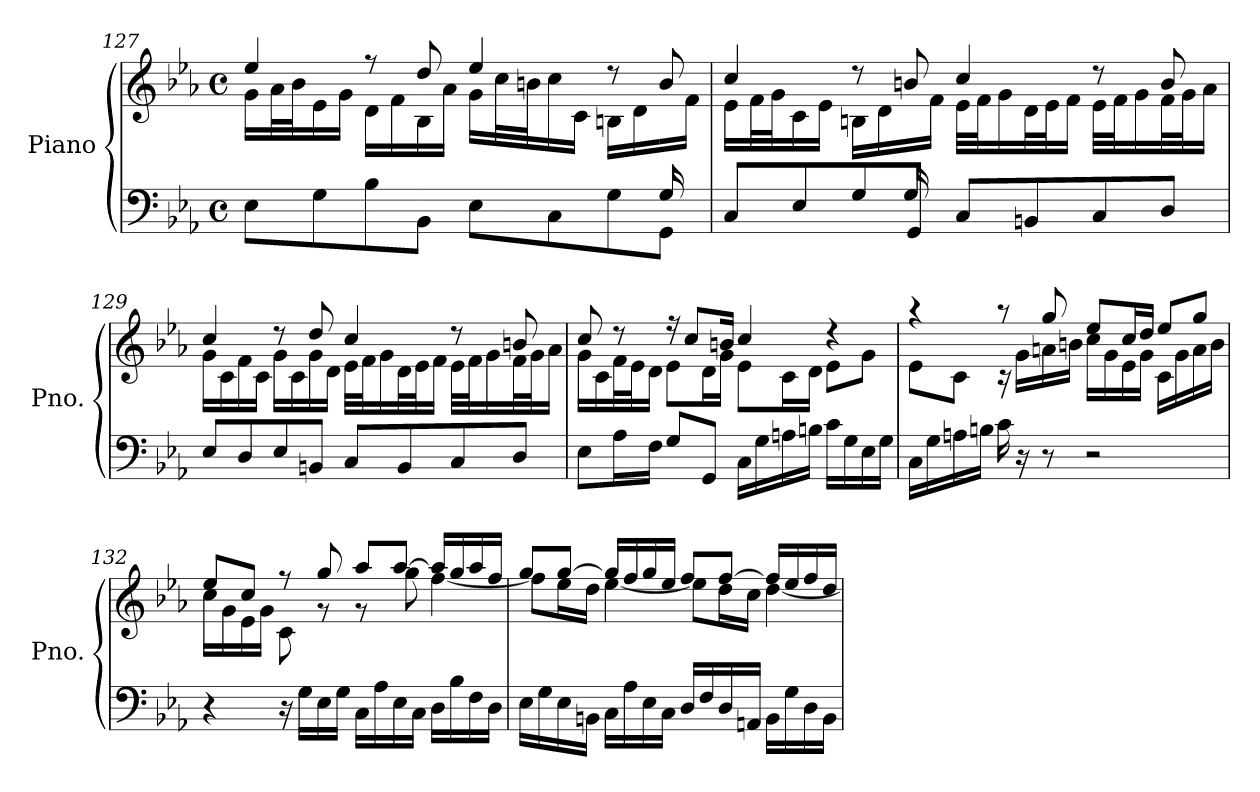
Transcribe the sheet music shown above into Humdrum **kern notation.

**kern	**kern
*part1	*part1
*staff2	*staff1
*I"Piano	*
*I'Pno.	*
*clefF4	*clefG2
*k[b-e-a-]	*k[b-e-a-]
*M4/4	*M4/4
*met(c)	*met(c)
=127	=127
*^	*^
2..ryy	8E-\L	4ee-/	16g\LL
.	.	.	32a-\L
.	.	.	32b-\J
.	8G\	.	16e-\
.	.	.	16g\JJ
.	8B-\	8r	16d\LL
.	.	.	16f\
.	8BB-\J	8dd/	16B-\
.	.	.	16a-\JJ
.	8E-\L	4ee-/	16g\LL
.	.	.	32cc\L
.	.	.	32bn\J
.	8C\	.	16cc\
.	.	.	16c\JJ
.	8G\	8r	16Bn\LL
.	.	.	16d\
16G/	8GG\J	8b/	16ryy
16ryy	.	.	16f\JJ
=128	=128	=128	=128
4.ryy	8C/L	4cc/	16e-\LL
.	.	.	32f\L
.	.	.	32g\J
.	8E-/	.	16c\
.	.	.	16e-\JJ
.	8G/	8r	16Bn\LL
.	.	.	16d\
16G/	8GG/J	8bn/	16ryy
2ryy	.	.	16f\JJ
.	8C/L	4cc/	32e-\LLL
.	.	.	32f\J
.	.	.	16g\
.	8BBn/	.	32d\L
.	.	.	32e-\J
.	.	.	16f\JJ
.	8C/	8r	32e-\LLL
.	.	.	32f\J
.	.	.	16g\
.	8D/J	8b/	32f\L
.	.	.	32g\J
16ryy	.	.	16a-\JJ
*v	*v	*	*
!!LO:LB:g=z	!!
=129	=129	=129
8E-/L	4cc/	16g\LL
.	.	16c\
8D/	.	16f\
.	.	16c\JJ
8E-/	8r	16g\LL
.	.	16c\
8BBn/J	8dd/	16g\
.	.	16d\JJ
8C/L	4cc/	32e-\LLL
.	.	32f\J
.	.	16g\
8BB/	.	32d\L
.	.	32e-\J
.	.	16f\JJ
8C/	8r	32e-\LLL
.	.	32f\J
.	.	16g\
8D/J	8bn/	32f\L
.	.	32g\J
.	.	16a-\JJ
=130	=130	=130
8E-\L	8cc/	16g\LL
.	.	16c\
16A-\L	8r	32f\L
.	.	32e-\J
16F\JJ	.	16d\JJ
8G/L	16r	8e-\L
.	8cc/L	.
8GG/J	.	16d\L
.	16bn/Jk	16g\JJ
16C\LL	4cc/	8e-\L
16G\	.	.
16An\	.	16c\L
16Bn\JJ	.	16d\JJ
16c\LL	4rdd	8e-\L
16G\	.	.
16E-\	.	8g\J
16G\JJ	.	.
=131	=131	=131
16C\LL	4r	8e-\L
16G\	.	.
16An\	.	8c\J
16Bn\JJ	.	.
16c\	8r	16r
16r	.	16g\LL
8r	8gg/	16an\
.	.	16bn\JJ
2r	8ee-/L	16cc\LL
.	.	16g\
.	16cc/L	16e-\
.	16dd/JJ	16g\JJ
.	8ee-/L	16c\LL
.	.	16g\
.	8gg/J	16a\
.	.	16b\JJ
=132	=132	=132
4r	8ee-/L	16cc\LL
.	.	16g\
.	8cc/J	16e-\
.	.	16g\JJ
16r	8r	8c\
16G\LL	.	.
16E-\	8gg/	8r
16G\JJ	.	.
16C\LL	8aa-/L	8r
16A-\	.	.
16E-\	[8aa-/J	8gg\
16C\JJ	.	.
16D\LL	16aa-/LL]	[4ff\
16B-\	16gg/	.
16F\	16aa-/	.
16D\JJ	16ff/JJ	.
!!LO:LB:g=z	!!
=133	=133	=133
16E-\LL	8gg/L	8ff\L]
16G\	.	.
16E-\	[8gg/J	16ee-\L
16BBn\JJ	.	16dd\JJ
16C\LL	16gg/LL]	[4ee-\
16A-\	16ff/	.
16E-\	16gg/	.
16C\JJ	16ee-/JJ	.
16D/LL	8ff/L	8ee-\L]
16F/	.	.
16D/	[8ff/J	16dd\L
16AAn/JJ	.	16cc\JJ
16BB\LL	16ff/LL]	[4dd\
16G\	16ee-/	.
16D\	16ff/	.
16BB\JJ	16dd/JJ	.
*	*v	*v
=	=
*-	*-
